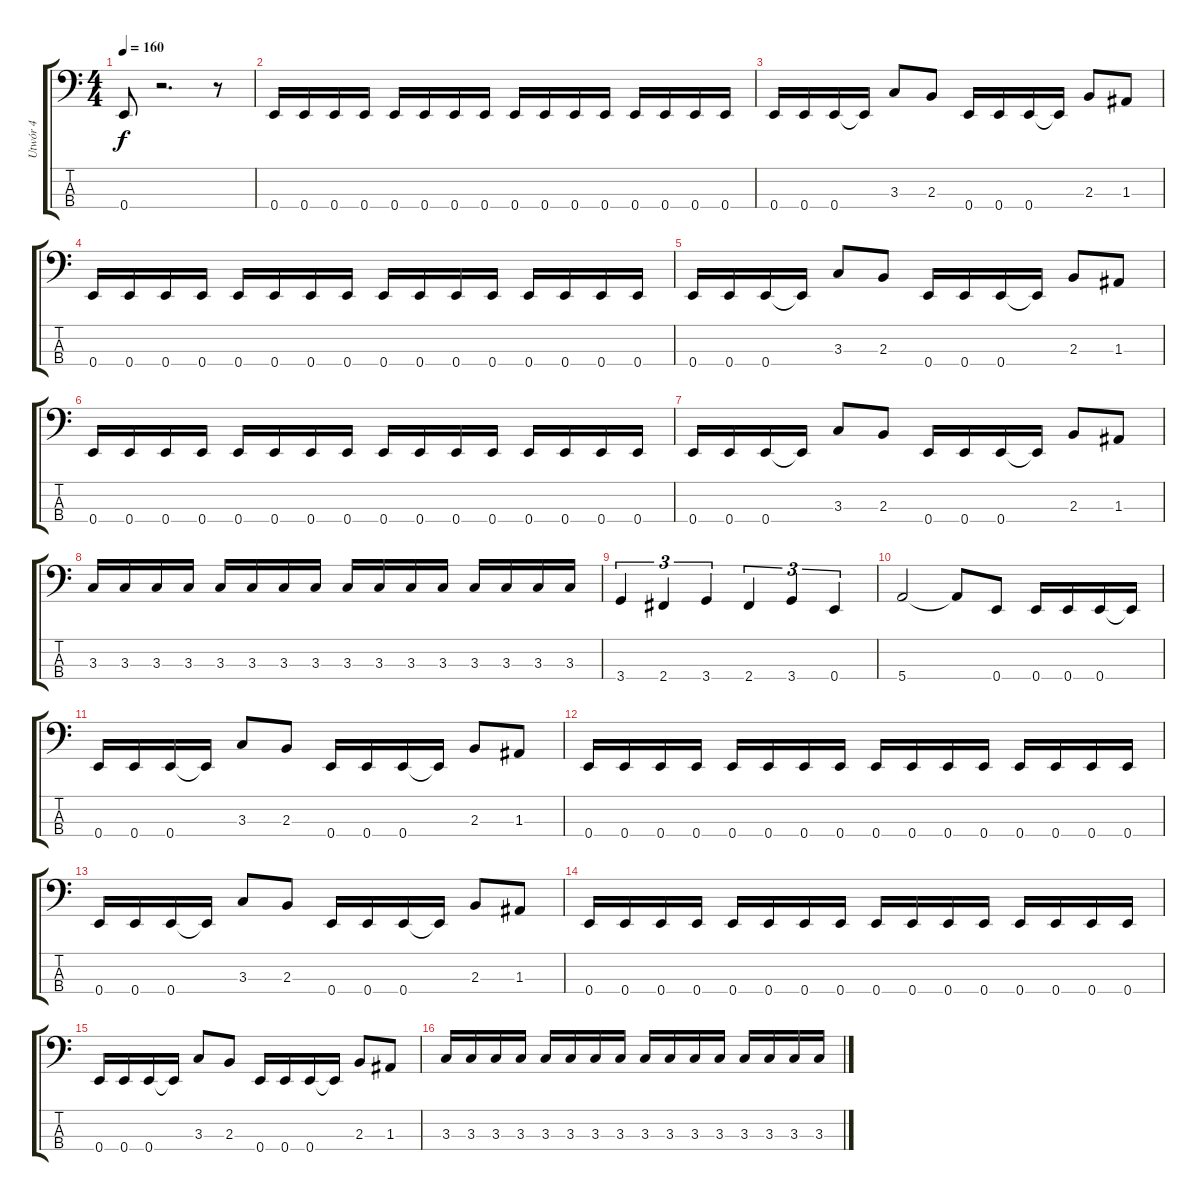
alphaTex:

\track ("Utwór 4" "Utwór 4") {instrument slapbass1}
\staff {score tabs}
\tuning (G2 D2 A1 E1) {hide}
\ts (4 4)
\tempo 160
\clef f4
\ks c
0.4.8{dy f} r.2{d} r.8 |
0.4.16 0.4.16 0.4.16 0.4.16 0.4.16 0.4.16 0.4.16 0.4.16 0.4.16 0.4.16 0.4.16 0.4.16 0.4.16 0.4.16 0.4.16 0.4.16 |
0.4.16 0.4.16 0.4.16 0.4{t}.16 3.3.8 2.3.8 0.4.16 0.4.16 0.4.16 0.4{t}.16 2.3.8 1.3.8 |
0.4.16 0.4.16 0.4.16 0.4.16 0.4.16 0.4.16 0.4.16 0.4.16 0.4.16 0.4.16 0.4.16 0.4.16 0.4.16 0.4.16 0.4.16 0.4.16 |
0.4.16 0.4.16 0.4.16 0.4{t}.16 3.3.8 2.3.8 0.4.16 0.4.16 0.4.16 0.4{t}.16 2.3.8 1.3.8 |
0.4.16 0.4.16 0.4.16 0.4.16 0.4.16 0.4.16 0.4.16 0.4.16 0.4.16 0.4.16 0.4.16 0.4.16 0.4.16 0.4.16 0.4.16 0.4.16 |
0.4.16 0.4.16 0.4.16 0.4{t}.16 3.3.8 2.3.8 0.4.16 0.4.16 0.4.16 0.4{t}.16 2.3.8 1.3.8 |
3.3.16 3.3.16 3.3.16 3.3.16 3.3.16 3.3.16 3.3.16 3.3.16 3.3.16 3.3.16 3.3.16 3.3.16 3.3.16 3.3.16 3.3.16 3.3.16 |
3.4.4{tu (3 2)} 2.4.4{tu (3 2)} 3.4.4{tu (3 2)} 2.4.4{tu (3 2)} 3.4.4{tu (3 2)} 0.4.4{tu (3 2)} |
5.4.2 5.4{t}.8 0.4.8 0.4.16 0.4.16 0.4.16 0.4{t}.16 |
0.4.16 0.4.16 0.4.16 0.4{t}.16 3.3.8 2.3.8 0.4.16 0.4.16 0.4.16 0.4{t}.16 2.3.8 1.3.8 |
0.4.16 0.4.16 0.4.16 0.4.16 0.4.16 0.4.16 0.4.16 0.4.16 0.4.16 0.4.16 0.4.16 0.4.16 0.4.16 0.4.16 0.4.16 0.4.16 |
0.4.16 0.4.16 0.4.16 0.4{t}.16 3.3.8 2.3.8 0.4.16 0.4.16 0.4.16 0.4{t}.16 2.3.8 1.3.8 |
0.4.16 0.4.16 0.4.16 0.4.16 0.4.16 0.4.16 0.4.16 0.4.16 0.4.16 0.4.16 0.4.16 0.4.16 0.4.16 0.4.16 0.4.16 0.4.16 |
0.4.16 0.4.16 0.4.16 0.4{t}.16 3.3.8 2.3.8 0.4.16 0.4.16 0.4.16 0.4{t}.16 2.3.8 1.3.8 |
3.3.16 3.3.16 3.3.16 3.3.16 3.3.16 3.3.16 3.3.16 3.3.16 3.3.16 3.3.16 3.3.16 3.3.16 3.3.16 3.3.16 3.3.16 3.3.16
